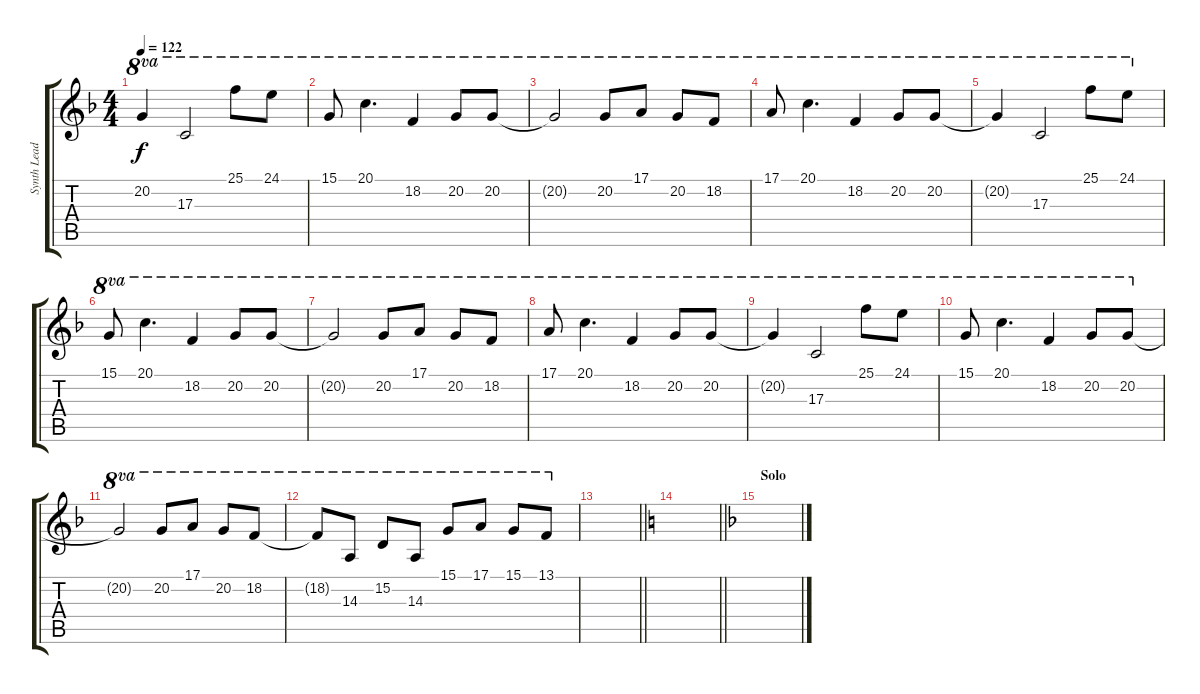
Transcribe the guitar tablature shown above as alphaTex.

\track ("Synth Lead (Gillian Gilbert)" "Synth Lead") {instrument fx4atmosphere}
\staff {score tabs}
\tuning (E4 B3 G3 D3 A2 E2) {hide}
\ts (4 4)
\tempo 122
\clef g2
\ks f
20.2{t}.4{ot 8va dy f} 17.3.2{ot 8va} 25.1.8{ot 8va} 24.1.8{ot 8va} |
15.1.8{ot 8va} 20.1.4{d ot 8va} 18.2.4{ot 8va} 20.2.8{ot 8va} 20.2.8{ot 8va} |
20.2{t}.2{ot 8va} 20.2.8{ot 8va} 17.1.8{ot 8va} 20.2.8{ot 8va} 18.2.8{ot 8va} |
17.1.8{ot 8va} 20.1.4{d ot 8va} 18.2.4{ot 8va} 20.2.8{ot 8va} 20.2.8{ot 8va} |
20.2{t}.4{ot 8va} 17.3.2{ot 8va} 25.1.8{ot 8va} 24.1.8{ot 8va} |
15.1.8{ot 8va} 20.1.4{d ot 8va} 18.2.4{ot 8va} 20.2.8{ot 8va} 20.2.8{ot 8va} |
20.2{t}.2{ot 8va} 20.2.8{ot 8va} 17.1.8{ot 8va} 20.2.8{ot 8va} 18.2.8{ot 8va} |
17.1.8{ot 8va} 20.1.4{d ot 8va} 18.2.4{ot 8va} 20.2.8{ot 8va} 20.2.8{ot 8va} |
20.2{t}.4{ot 8va} 17.3.2{ot 8va} 25.1.8{ot 8va} 24.1.8{ot 8va} |
15.1.8{ot 8va} 20.1.4{d ot 8va} 18.2.4{ot 8va} 20.2.8{ot 8va} 20.2.8{ot 8va} |
20.2{t}.2{ot 8va} 20.2.8{ot 8va} 17.1.8{ot 8va} 20.2.8{ot 8va} 18.2.8{ot 8va} |
18.2{t}.8{ot 8va} 14.3.8{ot 8va} 15.2.8{ot 8va} 14.3.8{ot 8va} 15.1.8{ot 8va} 17.1.8{ot 8va} 15.1.8{ot 8va} 13.1.8{ot 8va} |
\barLineRight lightlight
|
\barLineRight lightlight
\ks c
|
\section ("" "Solo")
\ks f
